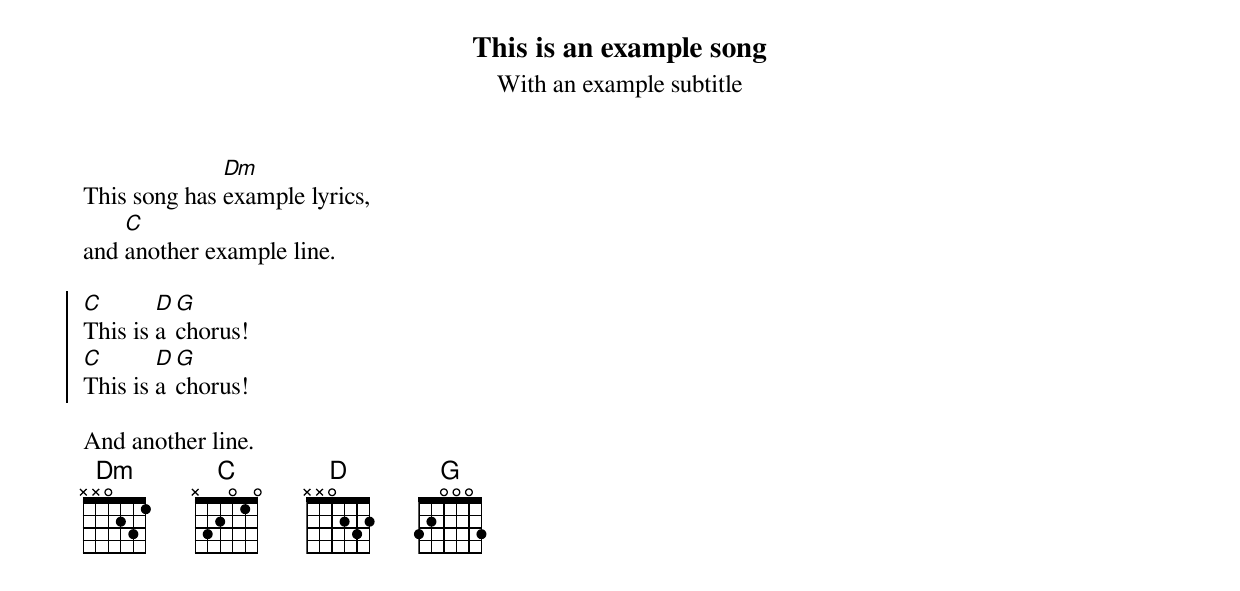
{title:This is an example song}
{subtitle:With an example subtitle}

This song has [Dm]example lyrics,
and [C]another example line.

{start_of_chorus}
[C]This is [D]a [G]chorus!
[C]This is [D]a [G]chorus!
{end_of_chorus}

And another line.
